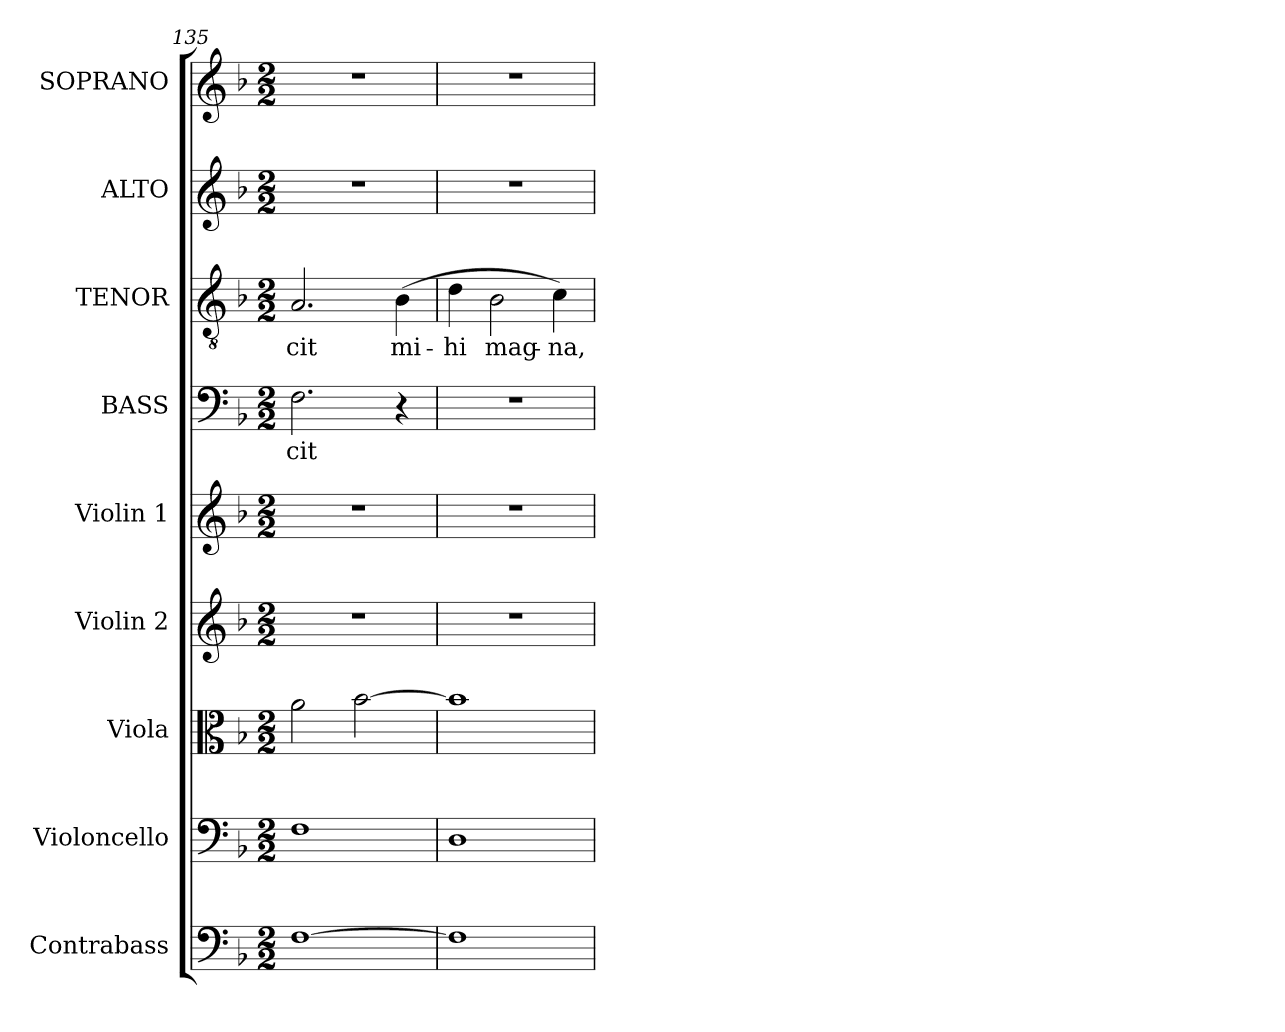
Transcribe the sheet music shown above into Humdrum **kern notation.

**kern	**kern	**kern	**kern	**kern	**kern	**text	**kern	**text	**kern	**kern
*part9	*part8	*part7	*part6	*part5	*part4	*part4	*part3	*part3	*part2	*part1
*staff9	*staff8	*staff7	*staff6	*staff5	*staff4	*staff4	*staff3	*staff3	*staff2	*staff1
*I"Contrabass	*I"Violoncello	*I"Viola	*I"Violin 2	*I"Violin 1	*I"BASS	*	*I"TENOR	*	*I"ALTO	*I"SOPRANO
*I'Cb.	*I'Vc.	*I'Vla.	*I'Vln. 2	*I'Vln. 1	*I'B.	*	*I'T.	*	*I'A.	*I'S.
*clefF4	*clefF4	*clefC3	*clefG2	*clefG2	*clefF4	*	*clefGv2	*	*clefG2	*clefG2
*ITrd7c12	*	*	*	*	*	*	*ITrd7c12	*	*	*
*k[b-]	*k[b-]	*k[b-]	*k[b-]	*k[b-]	*k[b-]	*	*k[b-]	*	*k[b-]	*k[b-]
*F:	*F:	*F:	*F:	*F:	*F:	*	*F:	*	*F:	*F:
*M2/2	*M2/2	*M2/2	*M2/2	*M2/2	*M2/2	*	*M2/2	*	*M2/2	*M2/2
=135	=135	=135	=135	=135	=135	=135	=135	=135	=135	=135
!	!	!	!	!	!	!LO:LY:b:color=#000000	!	!	!	!
!	!	!	!	!	!	!	!	!LO:LY:b:color=#000000	!	!
[>1FFi	1Fi	2ai\	1r	1r	2.Fi\	-cit	2.AAi/	-cit	1r	1r
.	.	[>2b-i\	.	.	.	.	.	.	.	.
!	!	!	!	!	!	!	!	!LO:LY:b:color=#000000	!	!
.	.	.	.	.	4r	.	(4BB-i\	mi-	.	.
=136	=136	=136	=136	=136	=136	=136	=136	=136	=136	=136
!	!	!	!	!	!	!	!	!LO:LY:b:color=#000000	!	!
1FFi]	1Di	1b-i]	1r	1r	1r	.	4Di\	-hi	1r	1r
!	!	!	!	!	!	!	!	!LO:LY:b:color=#000000	!	!
.	.	.	.	.	.	.	2BB-i\	mag-	.	.
!	!	!	!	!	!	!	!	!LO:LY:b:color=#000000	!	!
.	.	.	.	.	.	.	4Ci\)	-na,	.	.
=	=	=	=	=	=	=	=	=	=	=
*-	*-	*-	*-	*-	*-	*-	*-	*-	*-	*-
